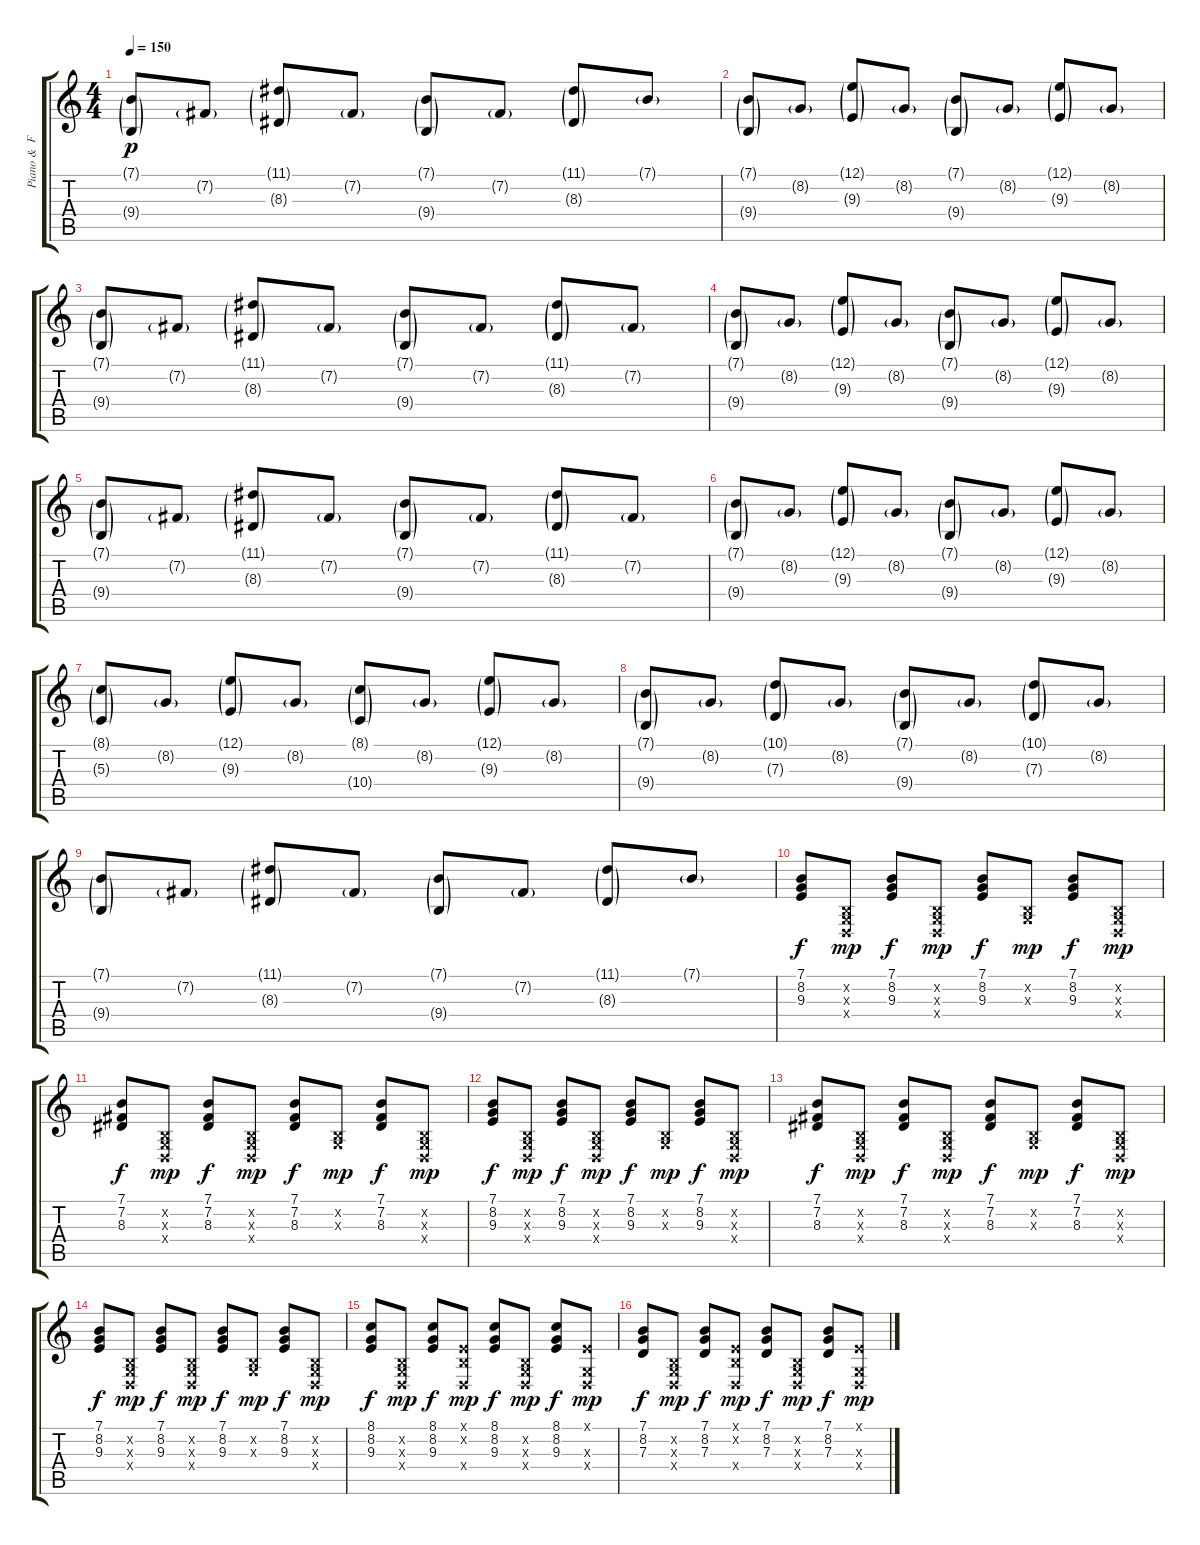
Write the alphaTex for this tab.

\track ("Piano &  FX" "Piano &  F") {instrument electricgrandpiano}
\staff {score tabs}
\tuning (E4 B3 G3 D3 A2 D2) {hide}
\ts (4 4)
\tempo 150
\clef g2
\ks c
(7.1{g} 9.4{g}).8{dy p} 7.2{g}.8 (11.1{g} 8.3{g}).8 7.2{g}.8 (7.1{g} 9.4{g}).8 7.2{g}.8 (11.1{g} 8.3{g}).8 7.1{g}.8 |
(7.1{g} 9.4{g}).8 8.2{g}.8 (12.1{g} 9.3{g}).8 8.2{g}.8 (7.1{g} 9.4{g}).8 8.2{g}.8 (12.1{g} 9.3{g}).8 8.2{g}.8 |
(7.1{g} 9.4{g}).8 7.2{g}.8 (11.1{g} 8.3{g}).8 7.2{g}.8 (7.1{g} 9.4{g}).8 7.2{g}.8 (11.1{g} 8.3{g}).8 7.2{g}.8 |
(7.1{g} 9.4{g}).8 8.2{g}.8 (12.1{g} 9.3{g}).8 8.2{g}.8 (7.1{g} 9.4{g}).8 8.2{g}.8 (12.1{g} 9.3{g}).8 8.2{g}.8 |
(7.1{g} 9.4{g}).8 7.2{g}.8 (11.1{g} 8.3{g}).8 7.2{g}.8 (7.1{g} 9.4{g}).8 7.2{g}.8 (11.1{g} 8.3{g}).8 7.2{g}.8 |
(7.1{g} 9.4{g}).8 8.2{g}.8 (12.1{g} 9.3{g}).8 8.2{g}.8 (7.1{g} 9.4{g}).8 8.2{g}.8 (12.1{g} 9.3{g}).8 8.2{g}.8 |
(8.1{g} 5.3{g}).8 8.2{g}.8 (12.1{g} 9.3{g}).8 8.2{g}.8 (8.1{g} 10.4{g}).8 8.2{g}.8 (12.1{g} 9.3{g}).8 8.2{g}.8 |
(7.1{g} 9.4{g}).8 8.2{g}.8 (10.1{g} 7.3{g}).8 8.2{g}.8 (7.1{g} 9.4{g}).8 8.2{g}.8 (10.1{g} 7.3{g}).8 8.2{g}.8 |
(7.1{g} 9.4{g}).8 7.2{g}.8 (11.1{g} 8.3{g}).8 7.2{g}.8 (7.1{g} 9.4{g}).8 7.2{g}.8 (11.1{g} 8.3{g}).8 7.1{g}.8 |
(7.1 8.2 9.3).8{dy f volume 8 instrument electricguitarclean} (0.2{x} 0.3{x} 0.4{x}).8{dy mp} (7.1 8.2 9.3).8{dy f} (0.2{x} 0.3{x} 0.4{x}).8{dy mp} (7.1 8.2 9.3).8{dy f} (0.2{x} 0.3{x}).8{dy mp} (7.1 8.2 9.3).8{dy f} (0.2{x} 0.3{x} 0.4{x}).8{dy mp} |
(7.1 7.2 8.3).8{dy f} (0.2{x} 0.3{x} 0.4{x}).8{dy mp} (7.1 7.2 8.3).8{dy f} (0.2{x} 0.3{x} 0.4{x}).8{dy mp} (7.1 7.2 8.3).8{dy f} (0.2{x} 0.3{x}).8{dy mp} (7.1 7.2 8.3).8{dy f} (0.2{x} 0.3{x} 0.4{x}).8{dy mp} |
(7.1 8.2 9.3).8{dy f} (0.2{x} 0.3{x} 0.4{x}).8{dy mp} (7.1 8.2 9.3).8{dy f} (0.2{x} 0.3{x} 0.4{x}).8{dy mp} (7.1 8.2 9.3).8{dy f} (0.2{x} 0.3{x}).8{dy mp} (7.1 8.2 9.3).8{dy f} (0.2{x} 0.3{x} 0.4{x}).8{dy mp} |
(7.1 7.2 8.3).8{dy f} (0.2{x} 0.3{x} 0.4{x}).8{dy mp} (7.1 7.2 8.3).8{dy f} (0.2{x} 0.3{x} 0.4{x}).8{dy mp} (7.1 7.2 8.3).8{dy f} (0.2{x} 0.3{x}).8{dy mp} (7.1 7.2 8.3).8{dy f} (0.2{x} 0.3{x} 0.4{x}).8{dy mp} |
(7.1 8.2 9.3).8{dy f} (0.2{x} 0.3{x} 0.4{x}).8{dy mp} (7.1 8.2 9.3).8{dy f} (0.2{x} 0.3{x} 0.4{x}).8{dy mp} (7.1 8.2 9.3).8{dy f} (0.2{x} 0.3{x}).8{dy mp} (7.1 8.2 9.3).8{dy f} (0.2{x} 0.3{x} 0.4{x}).8{dy mp} |
(8.1 8.2 9.3).8{dy f} (0.2{x} 0.3{x} 0.4{x}).8{dy mp} (8.1 8.2 9.3).8{dy f} (0.1{x} 0.2{x} 0.4{x}).8{dy mp} (8.1 8.2 9.3).8{dy f} (0.2{x} 0.3{x} 0.4{x}).8{dy mp} (8.1 8.2 9.3).8{dy f} (0.1{x} 0.3{x} 0.4{x}).8{dy mp} |
(7.1 8.2 7.3).8{dy f} (0.2{x} 0.3{x} 0.4{x}).8{dy mp} (7.1 8.2 7.3).8{dy f} (0.1{x} 0.2{x} 0.4{x}).8{dy mp} (7.1 8.2 7.3).8{dy f} (0.2{x} 0.3{x} 0.4{x}).8{dy mp} (7.1 8.2 7.3).8{dy f} (0.1{x} 0.3{x} 0.4{x}).8{dy mp}
